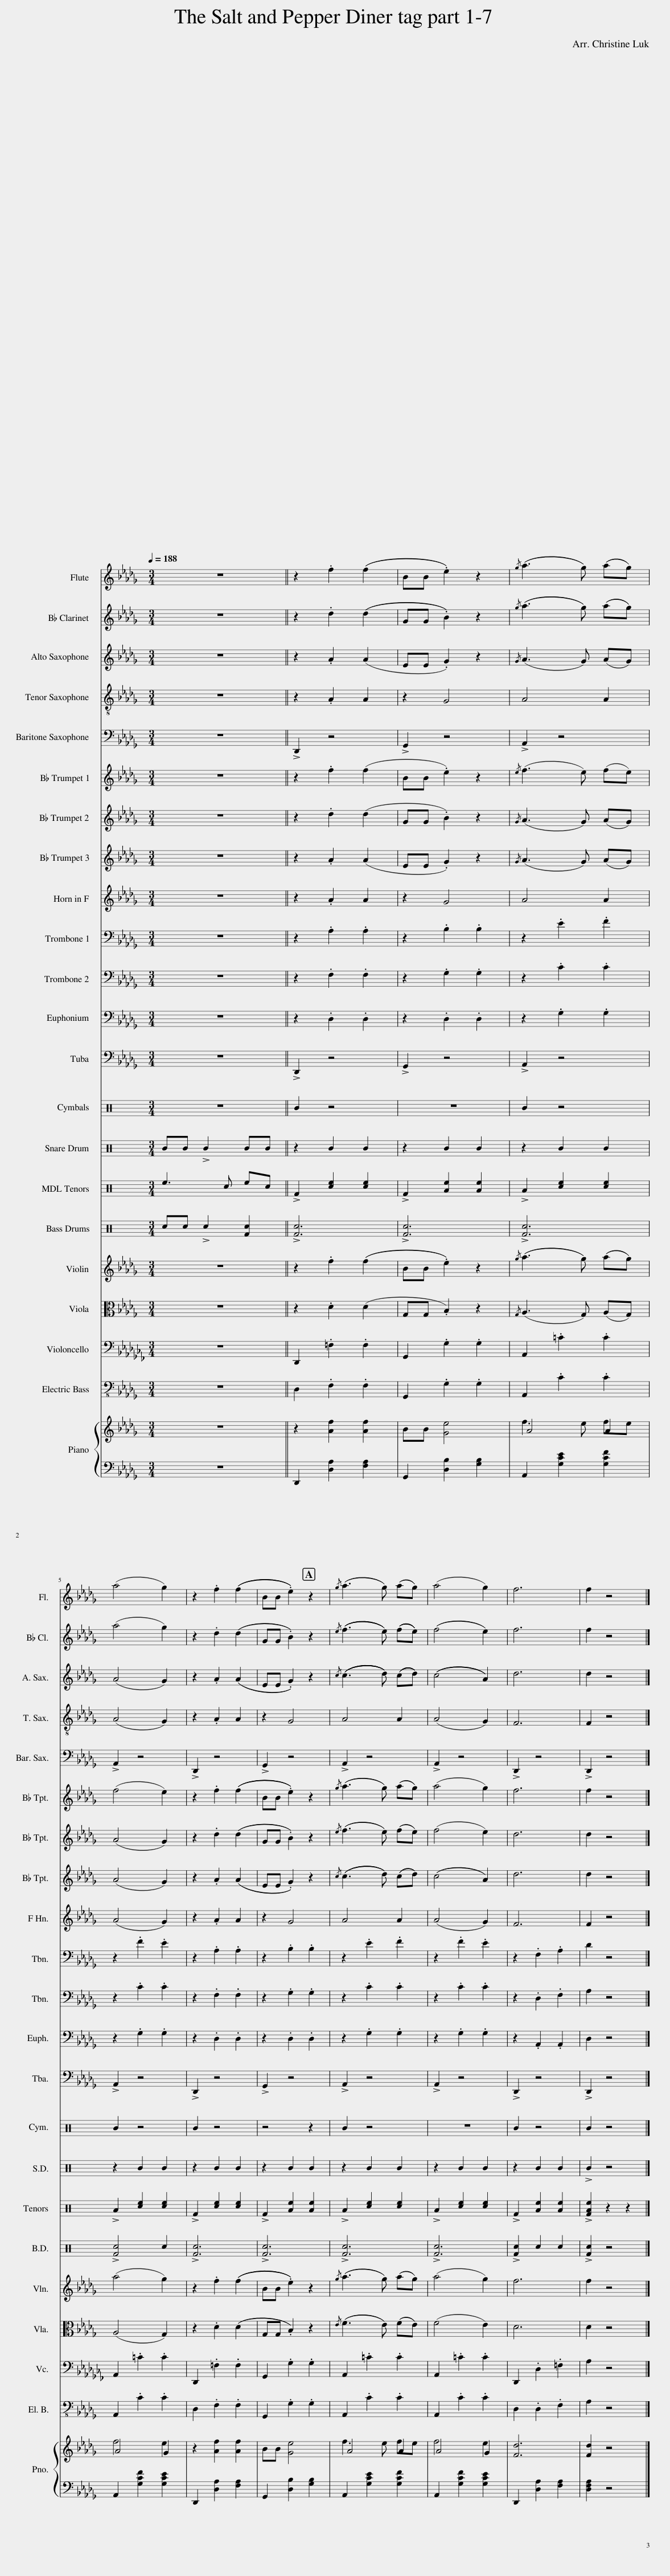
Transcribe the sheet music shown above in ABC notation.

X:1
%%score 1 2 3 4 5 6 7 8 9 10 11 12 13 14 15 16 17 18 19 20 21 { ( 22 24 ) | 23 }
L:1/8
Q:1/4=188
M:3/4
I:linebreak $
K:Db
V:1 treble
V:2 treble transpose=-2
V:3 treble transpose=-9
V:4 treble transpose=-14
V:5 treble transpose=-21
V:6 treble transpose=-2
V:7 treble transpose=-2
V:8 treble transpose=-2
V:9 treble transpose=-7
V:10 bass
V:11 bass
V:12 bass
V:13 bass
V:14 perc
K:none
V:15 perc
K:none
V:16 perc
K:none
V:17 perc
K:none
V:18 treble
V:19 alto
V:20 bass
V:21 bass transpose=-12
V:22 treble
V:24 treble
V:23 bass
V:1
 z6 || z2 .f2 ((f2 | BB .e2)) z2 |{/g} ((a3 g)) ((ag)) |$ (a4 g2) | %5
 z2 .f2 (((f2 | BB .e2))) z2 |{/g} ((a3 g)) ((ag)) | (a4 g2) | f6 | %10
 f2 z4 |] %11
V:2
 z6 || z2 .e2 ((e2 | AA .c2)) z2 |{/a} ((b3 a)) ((ba)) |$ (b4 a2) | %5
 z2 .e2 ((e2 | AA .c2)) z2 |{/f} ((((=g3 f)))) ((((gf)))) | ((=g4 f2)) | =g6 | %10
 =g2 z4 |] %11
V:3
 z6 || z2 .f2 (f2 | cc .e2) z2 |{/e} (f3 e) (fe) |$ (f4 e2) | %5
 z2 .f2 ((f2 | cc .e2)) z2 |{/=a} (((((a3 b))))) (((((ab))))) | (((=a4 f2))) | b6 | %10
 b2 z4 |] %11
V:4
 z6 || z2 .B2 B2 | z2 A4 | B4 B2 |$ (B4 A2) | %5
 z2 .B2 B2 | z2 A4 | B4 B2 | (B4 A2) | =G6 | %10
 =G2 z4 |] %11
V:5
 z6 || !>!B,2 z4 | !>!E2 z4 | !>!F2 z4 |$ !>!F2 z4 | %5
 !>!B,2 z4 | !>!E2 z4 | !>!F2 z4 | !>!F2 z4 | !>!B,2 z4 | %10
 !>!B,2 z4 |] %11
V:6
 z6 || z2 .=g2 (g2 | cc .f2) z2 |{/f} (=g3 f) (gf) |$ (=g4 f2) | %5
 z2 .=g2 (((g2 | cc .f2))) z2 |{/a} ((b3 a)) ((ba)) | (b4 a2) | =g6 | %10
 =g2 z4 |] %11
V:7
 z6 || z2 .e2 (e2 | AA .c2) z2 |{/A} (B3 A) (BA) |$ (B4 A2) | %5
 z2 .e2 ((e2 | AA .c2)) z2 |{/f} ((=g3 f)) ((gf)) | (=g4 f2) | e6 | %10
 e2 z4 |] %11
V:8
 z6 || z2 .B2 (B2 | FF .A2) z2 |{/A} (B3 A) (BA) |$ (B4 A2) | %5
 z2 .B2 ((B2 | FF .A2)) z2 |{/=d} (((d3 e))) (((de))) | ((=d4 B2)) | e6 | %10
 e2 z4 |] %11
V:9
 z6 || z2 .e2 e2 | z2 d4 | e4 e2 |$ (e4 d2) | %5
 z2 .e2 e2 | z2 d4 | e4 e2 | (e4 d2) | c6 | %10
 c2 z4 |] %11
V:10
 z6 || z2 .A,2 .A,2 | z2 .B,2 .B,2 | z2 .E2 .F2 |$ z2 .F2 .E2 | %5
 z2 .A,2 .A,2 | z2 .B,2 .B,2 | z2 .E2 .F2 | z2 .F2 .E2 | z2 .F,2 .A,2 | %10
 D2 z4 |] %11
V:11
 z6 || z2 .F,2 .F,2 | z2 .G,2 .G,2 | z2 .C2 .C2 |$ z2 .C2 .C2 | %5
 z2 .F,2 .F,2 | z2 .G,2 .G,2 | z2 .C2 .C2 | z2 .C2 .C2 | z2 .D,2 .F,2 | %10
 A,2 z4 |] %11
V:12
 z6 || z2 .D,2 .D,2 | z2 .D,2 .D,2 | z2 .G,2 .G,2 |$ z2 .G,2 .G,2 | %5
 z2 .D,2 .D,2 | z2 .D,2 .D,2 | z2 .G,2 .G,2 | z2 .G,2 .G,2 | z2 .A,,2 .A,,2 | %10
 D,2 z4 |] %11
V:13
 z6 || !>!D,,2 z4 | !>!G,,2 z4 | !>!A,,2 z4 |$ !>!A,,2 z4 | %5
 !>!D,,2 z4 | !>!G,,2 z4 | !>!A,,2 z4 | !>!A,,2 z4 | !>!D,,2 z4 | %10
 !>!D,,2 z4 |] %11
V:14
[K:C] z6 || B2 z4 | z6 | B2 z4 |$ B2 z4 | %5
 B2 z4 | z4 z2 | B2 z4 | z6 | B2 z4 | %10
 B2 z4 |] %11
V:15
[K:C] BB !>!B2 BB || z2 B2 B2 | z2 B2 B2 | z2 B2 B2 |$ z2 B2 B2 | %5
 z2 B2 B2 | z2 B2 B2 | z2 B2 B2 | z2 B2 B2 | z2 B2 B2 | %10
 !>!B2 z4 |] %11
V:16
[K:C] e3 c ec || !>!F2 [ce]2 [ce]2 | !>!F2 [Ae]2 [Ae]2 | !>!A2 [ce]2 [ce]2 |$ !>!A2 [ce]2 [ce]2 | %5
 !>!F2 [ce]2 [ce]2 | !>!F2 [Ae]2 [Ae]2 | !>!A2 [ce]2 [ce]2 | !>!A2 [ce]2 [ce]2 | !>!F2 [Ae]2 [Ae]2 | %10
 !>![FAe]2 z2 z2 |] %11
V:17
[K:C] cc !>!c2 [Fc]2 || !>![Fc]6 | !>![Fc]6 | !>![Fc]6 |$ !>![Fc]4 c2 | %5
 !>![Fc]6 | !>![Fc]6 | !>![Fc]6 | !>![Fc]6 | !>![Fc]2 c2 c2 | %10
 !>![Fc]2 z4 |] %11
V:18
 z6 || z2 .f2 ((f2 | BB .e2)) z2 |{/g} ((a3 g)) ((ag)) |$ (a4 g2) | %5
 z2 .f2 (((f2 | BB .e2))) z2 |{/g} ((a3 g)) ((ag)) | (a4 g2) | f6 | %10
 f2 z4 |] %11
V:19
 z6 || z2 .D2 (D2 | G,G, .B,2) z2 |{/G,} (A,3 G,) (A,G,) |$ (A,4 G,2) | %5
 z2 .D2 ((D2 | G,G, .B,2)) z2 |{/E} ((F3 E)) ((FE)) | (F4 E2) | D6 | %10
 D2 z4 |] %11
V:20
[K:Cb] z6 || D,,2 .=F,2 .F,2 | G,,2 .G,2 .G,2 | A,,2 .=C2 .C2 |$ A,,2 .=C2 .C2 | %5
 D,,2 .=F,2 .F,2 | G,,2 .G,2 .G,2 | A,,2 .=C2 .C2 | A,,2 .=C2 .C2 | D,,2 .D,2 .=F,2 | %10
 A,2 z4 |] %11
V:21
 z6 || D,2 .F,2 .F,2 | G,,2 .G,2 .G,2 | A,,2 .C2 .C2 |$ A,,2 .C2 .C2 | %5
 D,2 .F,2 .F,2 | G,,2 .G,2 .G,2 | A,,2 .C2 .C2 | A,,2 .C2 .C2 | D,2 .D,2 .F,2 | %10
 A,2 z4 |] %11
V:22
 z6 || z2 [Af]2 [Af]2 | BB [Ge]4 | A4 A2 |$ A4 G2 | %5
 z2 [Af]2 [Af]2 | BB [Ge]4 | A4 A2 | A4 G2 | [Fd]6 | %10
 [Fd]2 z4 |] %11
V:23
 z6 || D,,2 [D,A,]2 [F,A,]2 | G,,2 [D,B,]2 [G,B,]2 | A,,2 [G,CE]2 [G,CF]2 |$ A,,2 [G,CF]2 [G,CE]2 | %5
 D,,2 [D,A,]2 [F,A,]2 | G,,2 [D,B,]2 [G,B,]2 | A,,2 [G,CE]2 [G,CF]2 | A,,2 [G,CF]2 [G,CE]2 | D,,2 [D,A,]2 [F,A,]2 | %10
 [D,F,A,]2 z4 |] %11
V:24
 x6 || x6 | x6 | f3 e fe |$ f4 e2 | %5
 x6 | x6 | f3 e fe | f4 e2 | x6 | %10
 x6 |] %11
